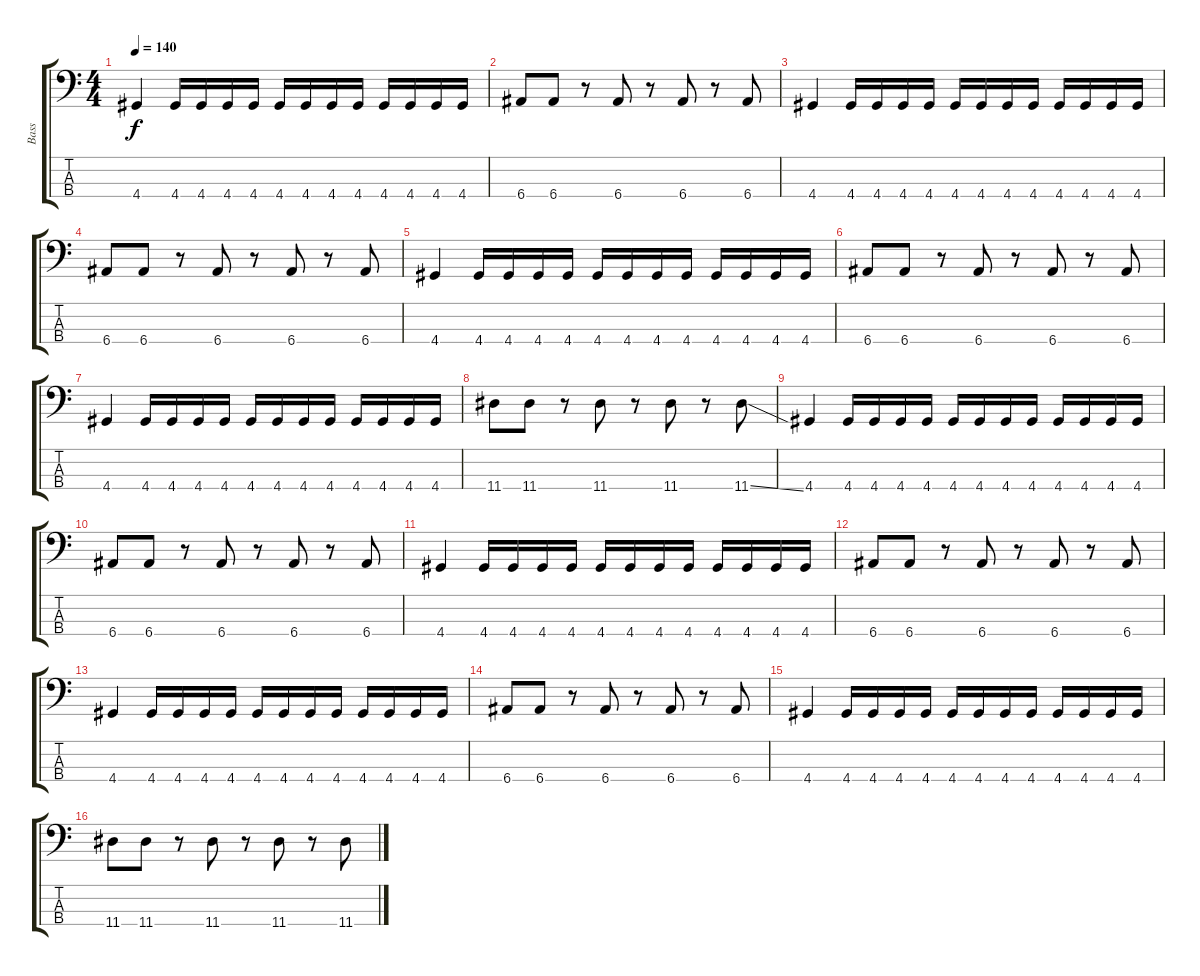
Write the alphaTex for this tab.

\track ("Bass" "Bass") {instrument electricbasspick}
\staff {score tabs}
\tuning (G2 D2 A1 E1) {hide}
\ts (4 4)
\tempo 140
\clef f4
\ks c
4.4.4{dy f} 4.4.16 4.4.16 4.4.16 4.4.16 4.4.16 4.4.16 4.4.16 4.4.16 4.4.16 4.4.16 4.4.16 4.4.16 |
6.4.8 6.4.8 r.8 6.4.8 r.8 6.4.8 r.8 6.4.8 |
4.4.4 4.4.16 4.4.16 4.4.16 4.4.16 4.4.16 4.4.16 4.4.16 4.4.16 4.4.16 4.4.16 4.4.16 4.4.16 |
6.4.8 6.4.8 r.8 6.4.8 r.8 6.4.8 r.8 6.4.8 |
4.4.4 4.4.16 4.4.16 4.4.16 4.4.16 4.4.16 4.4.16 4.4.16 4.4.16 4.4.16 4.4.16 4.4.16 4.4.16 |
6.4.8 6.4.8 r.8 6.4.8 r.8 6.4.8 r.8 6.4.8 |
4.4.4 4.4.16 4.4.16 4.4.16 4.4.16 4.4.16 4.4.16 4.4.16 4.4.16 4.4.16 4.4.16 4.4.16 4.4.16 |
11.4.8 11.4.8 r.8 11.4.8 r.8 11.4.8 r.8 11.4{ss}.8 |
4.4.4 4.4.16 4.4.16 4.4.16 4.4.16 4.4.16 4.4.16 4.4.16 4.4.16 4.4.16 4.4.16 4.4.16 4.4.16 |
6.4.8 6.4.8 r.8 6.4.8 r.8 6.4.8 r.8 6.4.8 |
4.4.4 4.4.16 4.4.16 4.4.16 4.4.16 4.4.16 4.4.16 4.4.16 4.4.16 4.4.16 4.4.16 4.4.16 4.4.16 |
6.4.8 6.4.8 r.8 6.4.8 r.8 6.4.8 r.8 6.4.8 |
4.4.4 4.4.16 4.4.16 4.4.16 4.4.16 4.4.16 4.4.16 4.4.16 4.4.16 4.4.16 4.4.16 4.4.16 4.4.16 |
6.4.8 6.4.8 r.8 6.4.8 r.8 6.4.8 r.8 6.4.8 |
4.4.4 4.4.16 4.4.16 4.4.16 4.4.16 4.4.16 4.4.16 4.4.16 4.4.16 4.4.16 4.4.16 4.4.16 4.4.16 |
11.4.8 11.4.8 r.8 11.4.8 r.8 11.4.8 r.8 11.4{ss}.8
